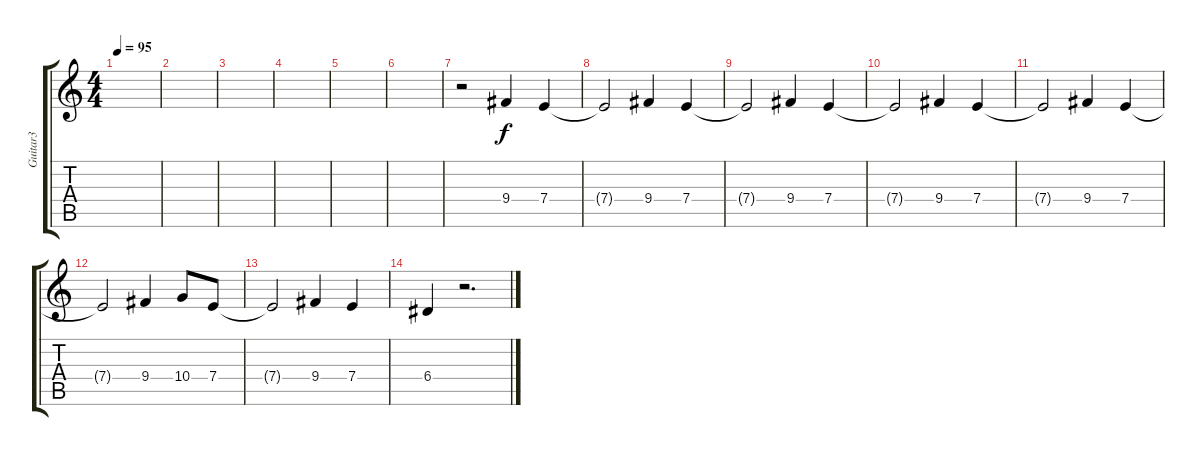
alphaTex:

\track ("Guitar3" "Guitar3") {instrument overdrivenguitar}
\staff {score tabs}
\tuning (B3 Gb3 D3 A2 E2 B1) {hide}
\ts (4 4)
\tempo 95
\clef g2
\ks c
|
|
|
|
|
|
r.2 9.4.4 7.4.4 |
7.4{t}.2 9.4.4 7.4.4 |
7.4{t}.2 9.4.4 7.4.4 |
7.4{t}.2 9.4.4 7.4.4 |
7.4{t}.2 9.4.4 7.4.4 |
7.4{t}.2 9.4.4 10.4.8 7.4.8 |
7.4{t}.2 9.4.4 7.4.4 |
6.4.4 r.2{d}
